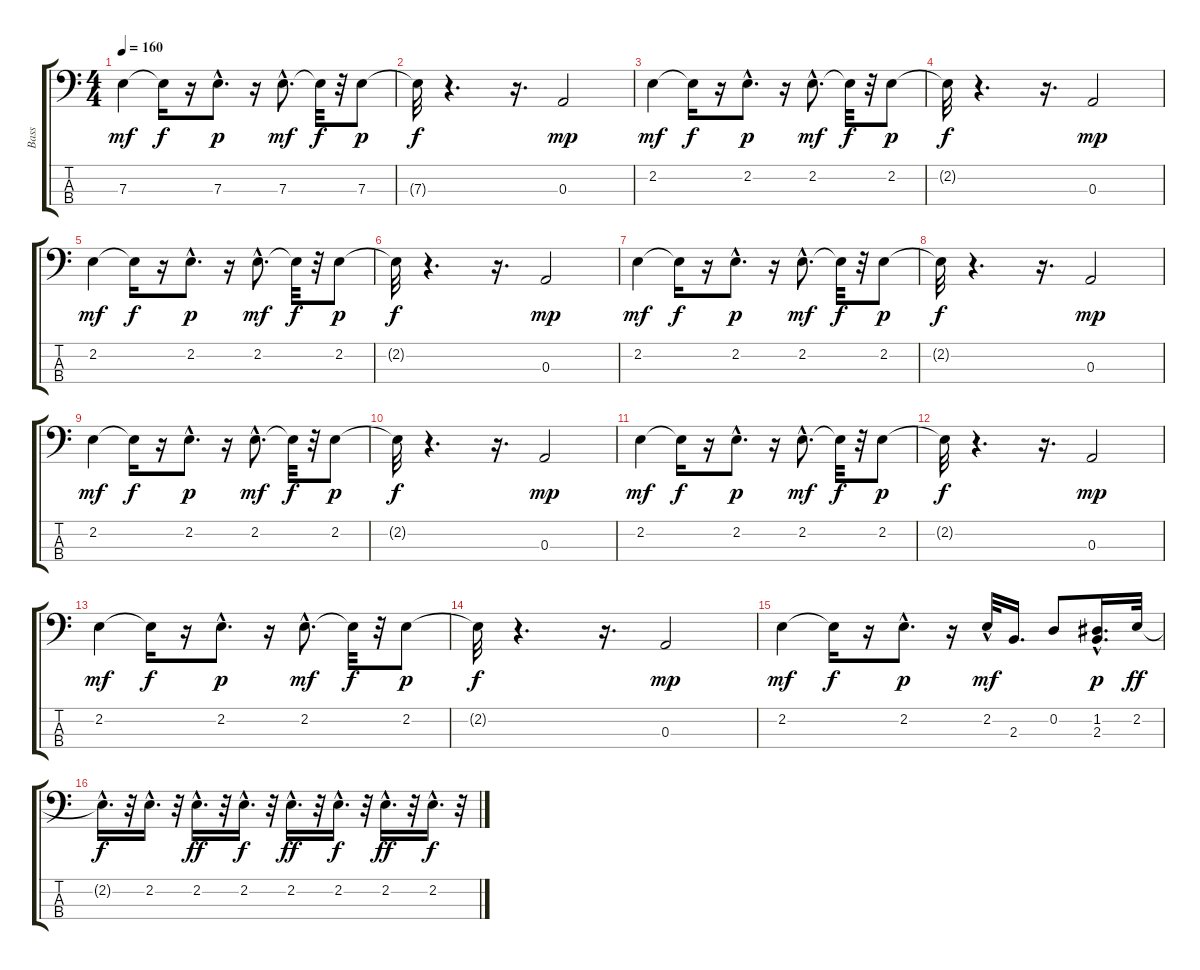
\track ("Bass" "Bass") {instrument electricbassfinger}
\staff {score tabs}
\tuning (G2 D2 A1 E1) {hide}
\ts (4 4)
\tempo 160
\clef f4
\ks c
7.3.4{dy mf} 7.3{t}.16{dy f} r.16 7.3{hac}.8{d dy p} r.16 7.3{hac}.8{d dy mf} 7.3{t}.32{dy f} r.32 7.3.8{dy p} |
7.3{t}.32{dy f} r.4{d} r.16{d} 0.3.2{dy mp} |
2.2.4{dy mf} 2.2{t}.16{dy f} r.16 2.2{hac}.8{d dy p} r.16 2.2{hac}.8{d dy mf} 2.2{t}.32{dy f} r.32 2.2.8{dy p} |
2.2{t}.32{dy f} r.4{d} r.16{d} 0.3.2{dy mp} |
2.2.4{dy mf} 2.2{t}.16{dy f} r.16 2.2{hac}.8{d dy p} r.16 2.2{hac}.8{d dy mf} 2.2{t}.32{dy f} r.32 2.2.8{dy p} |
2.2{t}.32{dy f} r.4{d} r.16{d} 0.3.2{dy mp} |
2.2.4{dy mf} 2.2{t}.16{dy f} r.16 2.2{hac}.8{d dy p} r.16 2.2{hac}.8{d dy mf} 2.2{t}.32{dy f} r.32 2.2.8{dy p} |
2.2{t}.32{dy f} r.4{d} r.16{d} 0.3.2{dy mp} |
2.2.4{dy mf} 2.2{t}.16{dy f} r.16 2.2{hac}.8{d dy p} r.16 2.2{hac}.8{d dy mf} 2.2{t}.32{dy f} r.32 2.2.8{dy p} |
2.2{t}.32{dy f} r.4{d} r.16{d} 0.3.2{dy mp} |
2.2.4{dy mf} 2.2{t}.16{dy f} r.16 2.2{hac}.8{d dy p} r.16 2.2{hac}.8{d dy mf} 2.2{t}.32{dy f} r.32 2.2.8{dy p} |
2.2{t}.32{dy f} r.4{d} r.16{d} 0.3.2{dy mp} |
2.2.4{dy mf} 2.2{t}.16{dy f} r.16 2.2{hac}.8{d dy p} r.16 2.2{hac}.8{d dy mf} 2.2{t}.32{dy f} r.32 2.2.8{dy p} |
2.2{t}.32{dy f} r.4{d} r.16{d} 0.3.2{dy mp} |
2.2.4{dy mf} 2.2{t}.16{dy f} r.16 2.2{hac}.8{d dy p} r.16 2.2{hac}.32{dy mf} 2.3.16{d} 0.2.8 (1.2 2.3{hac}).16{d dy p} 2.2.32{dy ff} |
2.2{hac t}.16{d dy f} r.32 2.2{hac}.16{d} r.32 2.2{hac}.16{d dy ff} r.32 2.2{hac}.16{d dy f} r.32 2.2{hac}.16{d dy ff} r.32 2.2{hac}.16{d dy f} r.32 2.2{hac}.16{d dy ff} r.32 2.2{hac}.16{d dy f} r.32
